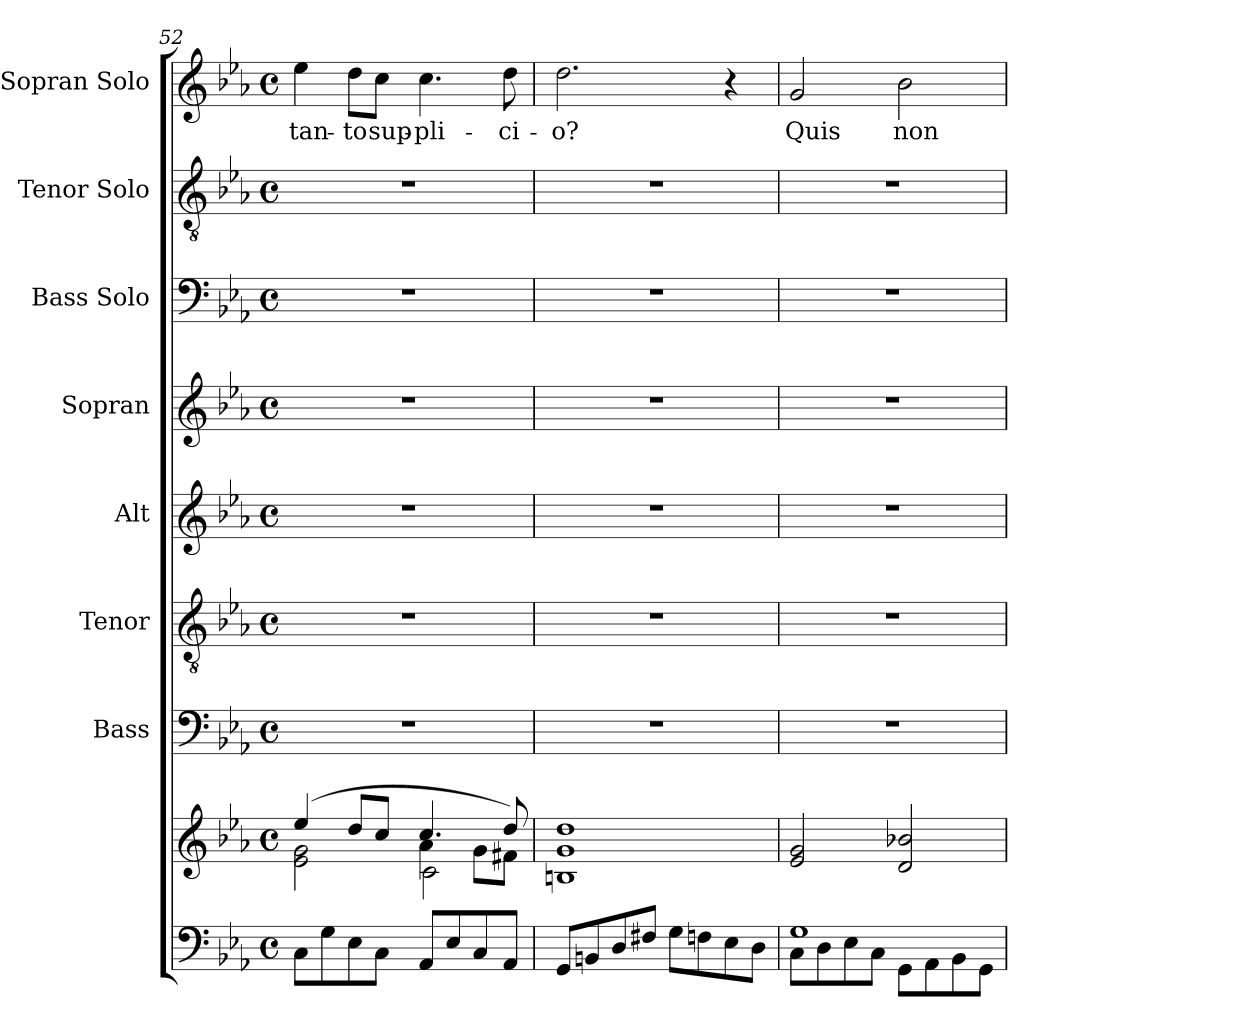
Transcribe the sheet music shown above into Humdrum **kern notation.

**kern	**kern	**kern	**kern	**kern	**kern	**kern	**kern	**kern	**text
*part8	*part8	*part7	*part6	*part5	*part4	*part3	*part2	*part1	*part1
*staff9	*staff8	*staff7	*staff6	*staff5	*staff4	*staff3	*staff2	*staff1	*staff1
*	*	*I"Bass	*I"Tenor	*I"Alt	*I"Sopran	*I"Bass Solo	*I"Tenor Solo	*I"Sopran Solo	*
*	*	*I'B.	*I'T.	*I'A.	*I'S.	*I'B. Solo	*I'T. Solo	*I'S. Solo	*
*clefF4	*clefG2	*clefF4	*clefGv2	*clefG2	*clefG2	*clefF4	*clefGv2	*clefG2	*
*k[b-e-a-]	*k[b-e-a-]	*k[b-e-a-]	*k[b-e-a-]	*k[b-e-a-]	*k[b-e-a-]	*k[b-e-a-]	*k[b-e-a-]	*k[b-e-a-]	*
*E-:	*E-:	*E-:	*E-:	*E-:	*E-:	*E-:	*E-:	*E-:	*
*M4/4	*M4/4	*M4/4	*M4/4	*M4/4	*M4/4	*M4/4	*M4/4	*M4/4	*
*met(c)	*met(c)	*met(c)	*met(c)	*met(c)	*met(c)	*met(c)	*met(c)	*met(c)	*
=52	=52	=52	=52	=52	=52	=52	=52	=52	=52
*	*^	*	*	*	*	*	*	*	*
*	*	*^	*	*	*	*	*	*	*	*
!	!	!	!	!	!	!	!	!	!	!	!LO:LY:b
8C\L	(4ee-/	2e-\ 2g\	2ryy	1r	1r	1r	1r	1r	1r	4ee-\	tan-
8G\	.	.	.	.	.	.	.	.	.	.	.
!	!	!	!	!	!	!	!	!	!	!	!LO:LY:b
8E-\	8dd/L	.	.	.	.	.	.	.	.	8dd\L	-to
!	!	!	!	!	!	!	!	!	!	!	!LO:LY:b
8C\J	8cc/J	.	.	.	.	.	.	.	.	8cc\J	sup-
!	!	!	!	!	!	!	!	!	!	!	!LO:LY:b
8AA-/L	4.cc/	4a-\	2c\	.	.	.	.	.	.	4.cc\	-pli-
8E-/	.	.	.	.	.	.	.	.	.	.	.
8C/	.	8g\L	.	.	.	.	.	.	.	.	.
!	!	!	!	!	!	!	!	!	!	!	!LO:LY:b
8AA-/J	8dd/)	8f#X\J	.	.	.	.	.	.	.	8dd\	-ci-
*	*	*v	*v	*	*	*	*	*	*	*	*
!!LO:LB:g=z
=53	=53	=53	=53	=53	=53	=53	=53	=53	=53	=53
!	!	!	!	!	!	!	!	!	!	!LO:LY:b
*	*v	*v	*	*	*	*	*	*	*	*
8GG/L	1Bn 1g 1dd	1r	1r	1r	1r	1r	1r	2.dd\	-o?
8BBn/	.	.	.	.	.	.	.	.	.
8D/	.	.	.	.	.	.	.	.	.
8F#X/J	.	.	.	.	.	.	.	.	.
8G\L	.	.	.	.	.	.	.	.	.
8Fn\	.	.	.	.	.	.	.	.	.
8E-\	.	.	.	.	.	.	.	4r	.
8D\J	.	.	.	.	.	.	.	.	.
=54	=54	=54	=54	=54	=54	=54	=54	=54	=54
*^	*	*	*	*	*	*	*	*	*
!	!	!	!	!	!	!	!	!	!	!LO:LY:b
1G	8C\L	2e-/ 2g/	1r	1r	1r	1r	1r	1r	2g/	Quis
.	8D\	.	.	.	.	.	.	.	.	.
.	8E-\	.	.	.	.	.	.	.	.	.
.	8C\J	.	.	.	.	.	.	.	.	.
!	!	!	!	!	!	!	!	!	!	!LO:LY:b
.	8GG\L	2d/ 2b-X/	.	.	.	.	.	.	2b-\	non
.	8AA-\	.	.	.	.	.	.	.	.	.
.	8BB-\	.	.	.	.	.	.	.	.	.
.	8GG\J	.	.	.	.	.	.	.	.	.
*v	*v	*	*	*	*	*	*	*	*	*
=	=	=	=	=	=	=	=	=	=
*-	*-	*-	*-	*-	*-	*-	*-	*-	*-
